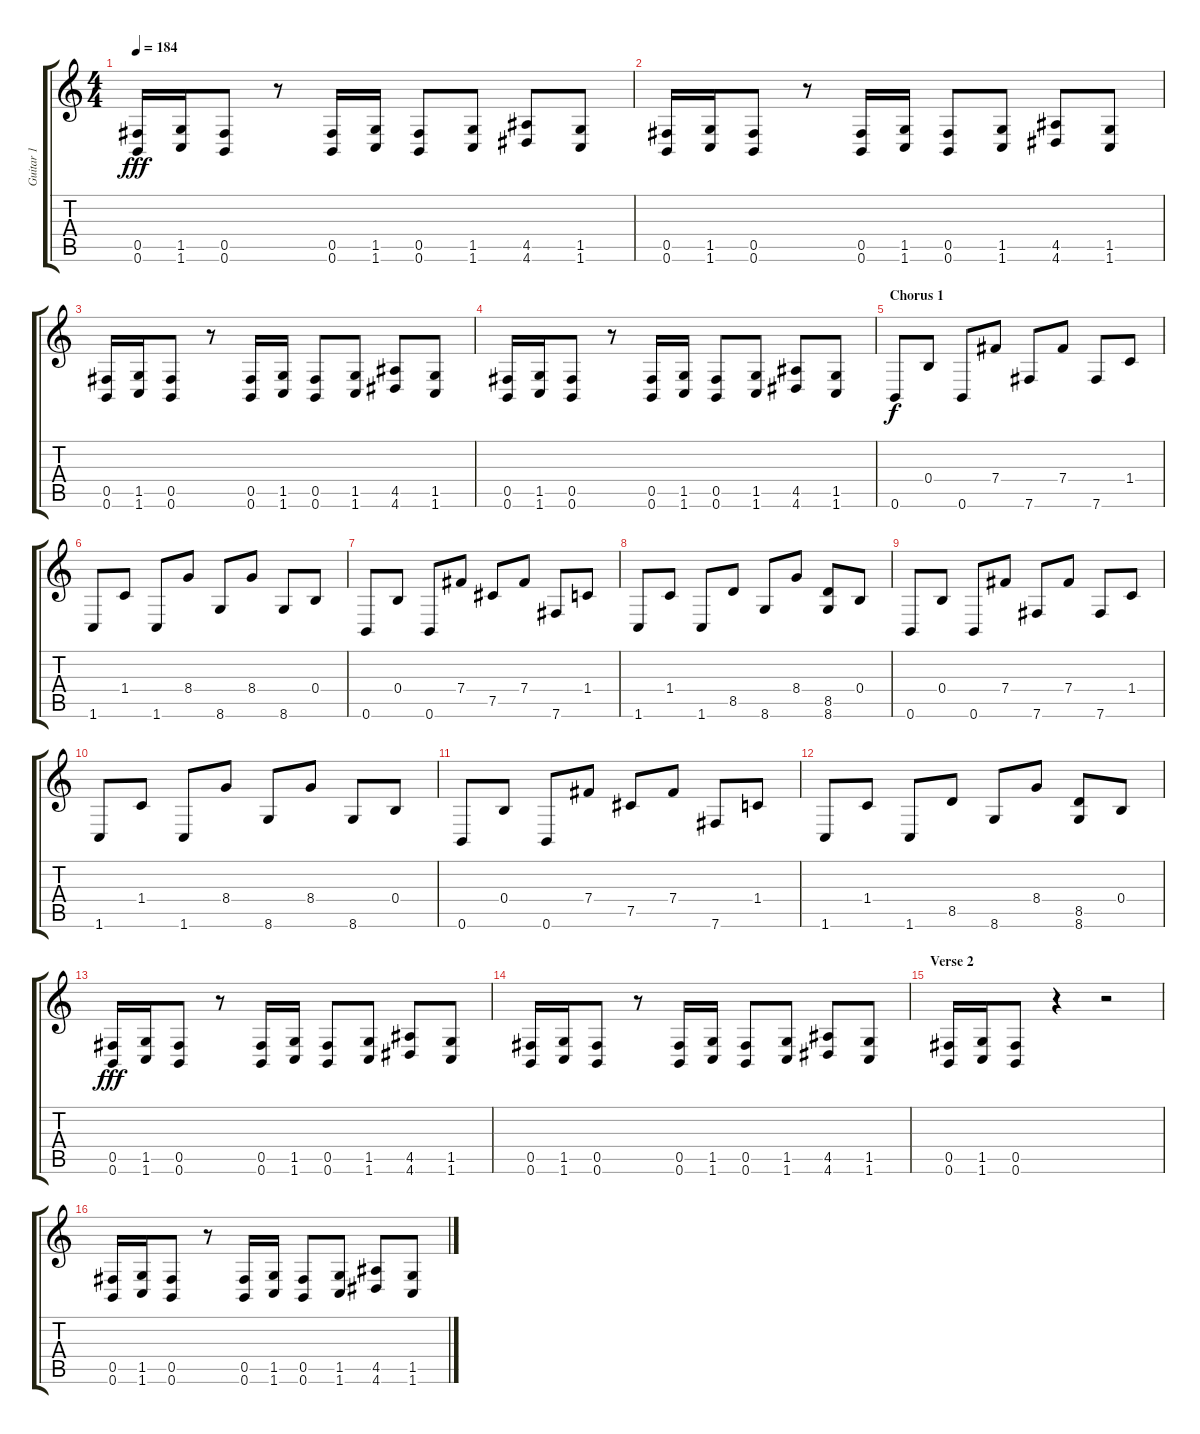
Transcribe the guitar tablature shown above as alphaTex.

\track ("Guitar 1" "Guitar 1") {instrument distortionguitar}
\staff {score tabs}
\tuning (Db4 Ab3 E3 B2 Gb2 B1) {hide}
\ts (4 4)
\tempo 184
\clef g2
\ks c
(0.5 0.6).16{dy fff} (1.5 1.6).16 (0.5 0.6).8 r.8 (0.5 0.6).16 (1.5 1.6).16 (0.5 0.6).8 (1.5 1.6).8 (4.5 4.6).8 (1.5 1.6).8 |
(0.5 0.6).16 (1.5 1.6).16 (0.5 0.6).8 r.8 (0.5 0.6).16 (1.5 1.6).16 (0.5 0.6).8 (1.5 1.6).8 (4.5 4.6).8 (1.5 1.6).8 |
(0.5 0.6).16 (1.5 1.6).16 (0.5 0.6).8 r.8 (0.5 0.6).16 (1.5 1.6).16 (0.5 0.6).8 (1.5 1.6).8 (4.5 4.6).8 (1.5 1.6).8 |
(0.5 0.6).16 (1.5 1.6).16 (0.5 0.6).8 r.8 (0.5 0.6).16 (1.5 1.6).16 (0.5 0.6).8 (1.5 1.6).8 (4.5 4.6).8 (1.5 1.6).8 |
\section ("" "Chorus 1")
0.6.8{dy f} 0.4.8 0.6.8 7.4.8 7.6.8 7.4.8 7.6.8 1.4.8 |
1.6.8 1.4.8 1.6.8 8.4.8 8.6.8 8.4.8 8.6.8 0.4.8 |
0.6.8 0.4.8 0.6.8 7.4.8 7.5.8 7.4.8 7.6.8 1.4.8 |
1.6.8 1.4.8 1.6.8 8.5.8 8.6.8 8.4.8 (8.5 8.6).8 0.4.8 |
0.6.8 0.4.8 0.6.8 7.4.8 7.6.8 7.4.8 7.6.8 1.4.8 |
1.6.8 1.4.8 1.6.8 8.4.8 8.6.8 8.4.8 8.6.8 0.4.8 |
0.6.8 0.4.8 0.6.8 7.4.8 7.5.8 7.4.8 7.6.8 1.4.8 |
1.6.8 1.4.8 1.6.8 8.5.8 8.6.8 8.4.8 (8.5 8.6).8 0.4.8 |
(0.5 0.6).16{dy fff} (1.5 1.6).16 (0.5 0.6).8 r.8 (0.5 0.6).16 (1.5 1.6).16 (0.5 0.6).8 (1.5 1.6).8 (4.5 4.6).8 (1.5 1.6).8 |
(0.5 0.6).16 (1.5 1.6).16 (0.5 0.6).8 r.8 (0.5 0.6).16 (1.5 1.6).16 (0.5 0.6).8 (1.5 1.6).8 (4.5 4.6).8 (1.5 1.6).8 |
\section ("" "Verse 2")
(0.5 0.6).16 (1.5 1.6).16 (0.5 0.6).8 r.4 r.2 |
(0.5 0.6).16 (1.5 1.6).16 (0.5 0.6).8 r.8 (0.5 0.6).16 (1.5 1.6).16 (0.5 0.6).8 (1.5 1.6).8 (4.5 4.6).8 (1.5 1.6).8
